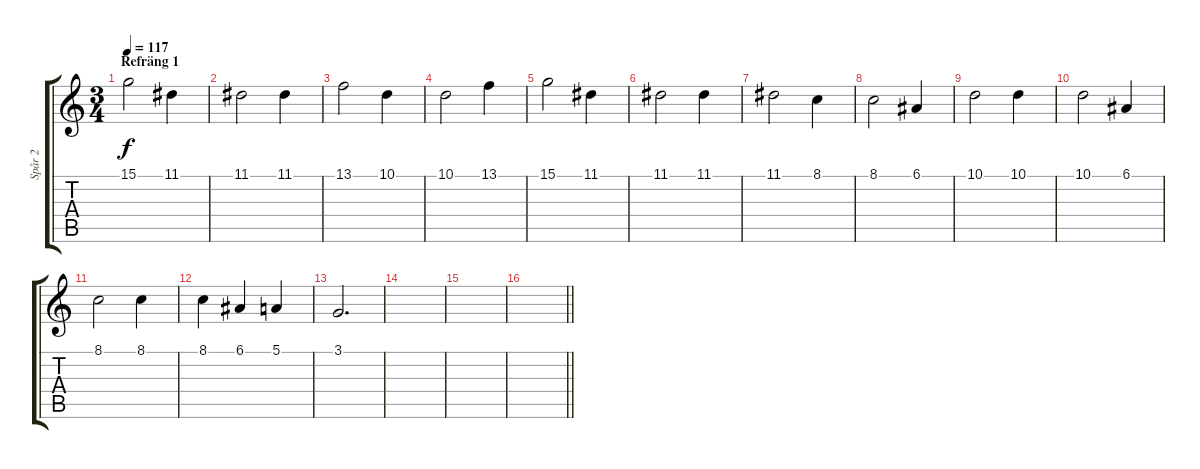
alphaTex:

\track ("Spår 2" "Spår 2") {instrument acousticgrandpiano}
\staff {score tabs}
\tuning (E4 B3 G3 D3 A2 E2) {hide}
\ts (3 4)
\section ("" "Refräng 1")
\tempo 117
\clef g2
\ks c
15.1.2{dy f} 11.1.4 |
11.1.2 11.1.4 |
13.1.2 10.1.4 |
10.1.2 13.1.4 |
15.1.2 11.1.4 |
11.1.2 11.1.4 |
11.1.2 8.1.4 |
8.1.2 6.1.4 |
10.1.2 10.1.4 |
10.1.2 6.1.4 |
8.1.2 8.1.4 |
8.1.4 6.1.4 5.1.4 |
3.1.2{d} |
|
|
\barLineRight lightlight
